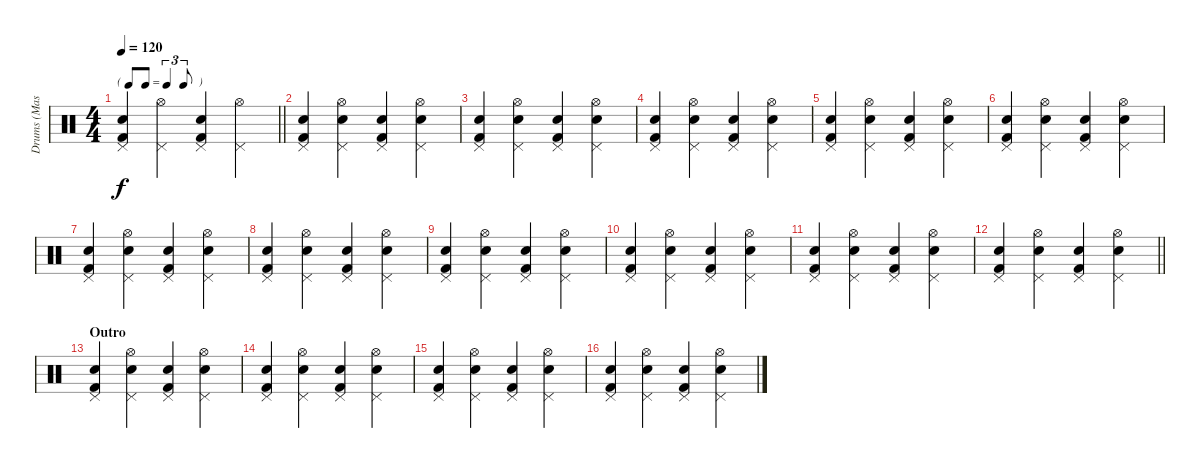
\track ("Drums (Mason)" "Drums (Mas") {instrument percussion}
\staff {score}
\articulation defaults
\ts (4 4)
\tf triplet8th
\tempo 120
\clef neutral
\barLineRight lightlight
\ks c
("Kick (hit) 2" "Snare (hit) 2" "Pedal Hi-Hat (hit)").4{dy f} ("Hi-Hat (open)" "Pedal Hi-Hat (hit)").4 ("Kick (hit) 2" "Snare (hit) 2" "Pedal Hi-Hat (hit)").4 ("Hi-Hat (open)" "Pedal Hi-Hat (hit)").4 |
("Kick (hit) 2" "Snare (hit) 2" "Pedal Hi-Hat (hit)").4 ("Hi-Hat (open)" "Snare (hit) 2" "Pedal Hi-Hat (hit)").4 ("Kick (hit) 2" "Snare (hit) 2" "Pedal Hi-Hat (hit)").4 ("Hi-Hat (open)" "Snare (hit) 2" "Pedal Hi-Hat (hit)").4 |
("Kick (hit) 2" "Snare (hit) 2" "Pedal Hi-Hat (hit)").4 ("Hi-Hat (open)" "Snare (hit) 2" "Pedal Hi-Hat (hit)").4 ("Kick (hit) 2" "Snare (hit) 2" "Pedal Hi-Hat (hit)").4 ("Hi-Hat (open)" "Snare (hit) 2" "Pedal Hi-Hat (hit)").4 |
("Kick (hit) 2" "Snare (hit) 2" "Pedal Hi-Hat (hit)").4 ("Hi-Hat (open)" "Snare (hit) 2" "Pedal Hi-Hat (hit)").4 ("Kick (hit) 2" "Snare (hit) 2" "Pedal Hi-Hat (hit)").4 ("Hi-Hat (open)" "Snare (hit) 2" "Pedal Hi-Hat (hit)").4 |
("Kick (hit) 2" "Snare (hit) 2" "Pedal Hi-Hat (hit)").4 ("Hi-Hat (open)" "Snare (hit) 2" "Pedal Hi-Hat (hit)").4 ("Kick (hit) 2" "Snare (hit) 2" "Pedal Hi-Hat (hit)").4 ("Hi-Hat (open)" "Snare (hit) 2" "Pedal Hi-Hat (hit)").4 |
("Kick (hit) 2" "Snare (hit) 2" "Pedal Hi-Hat (hit)").4 ("Hi-Hat (open)" "Snare (hit) 2" "Pedal Hi-Hat (hit)").4 ("Kick (hit) 2" "Snare (hit) 2" "Pedal Hi-Hat (hit)").4 ("Hi-Hat (open)" "Snare (hit) 2" "Pedal Hi-Hat (hit)").4 |
("Kick (hit) 2" "Snare (hit) 2" "Pedal Hi-Hat (hit)").4 ("Hi-Hat (open)" "Snare (hit) 2" "Pedal Hi-Hat (hit)").4 ("Kick (hit) 2" "Snare (hit) 2" "Pedal Hi-Hat (hit)").4 ("Hi-Hat (open)" "Snare (hit) 2" "Pedal Hi-Hat (hit)").4 |
("Kick (hit) 2" "Snare (hit) 2" "Pedal Hi-Hat (hit)").4 ("Hi-Hat (open)" "Snare (hit) 2" "Pedal Hi-Hat (hit)").4 ("Kick (hit) 2" "Snare (hit) 2" "Pedal Hi-Hat (hit)").4 ("Hi-Hat (open)" "Snare (hit) 2" "Pedal Hi-Hat (hit)").4 |
("Kick (hit) 2" "Snare (hit) 2" "Pedal Hi-Hat (hit)").4 ("Hi-Hat (open)" "Snare (hit) 2" "Pedal Hi-Hat (hit)").4 ("Kick (hit) 2" "Snare (hit) 2" "Pedal Hi-Hat (hit)").4 ("Hi-Hat (open)" "Snare (hit) 2" "Pedal Hi-Hat (hit)").4 |
("Kick (hit) 2" "Snare (hit) 2" "Pedal Hi-Hat (hit)").4 ("Hi-Hat (open)" "Snare (hit) 2" "Pedal Hi-Hat (hit)").4 ("Kick (hit) 2" "Snare (hit) 2" "Pedal Hi-Hat (hit)").4 ("Hi-Hat (open)" "Snare (hit) 2" "Pedal Hi-Hat (hit)").4 |
("Kick (hit) 2" "Snare (hit) 2" "Pedal Hi-Hat (hit)").4 ("Hi-Hat (open)" "Snare (hit) 2" "Pedal Hi-Hat (hit)").4 ("Kick (hit) 2" "Snare (hit) 2" "Pedal Hi-Hat (hit)").4 ("Hi-Hat (open)" "Snare (hit) 2" "Pedal Hi-Hat (hit)").4 |
\barLineRight lightlight
("Kick (hit) 2" "Snare (hit) 2" "Pedal Hi-Hat (hit)").4 ("Hi-Hat (open)" "Snare (hit) 2" "Pedal Hi-Hat (hit)").4 ("Kick (hit) 2" "Snare (hit) 2" "Pedal Hi-Hat (hit)").4 ("Hi-Hat (open)" "Snare (hit) 2" "Pedal Hi-Hat (hit)").4 |
\section ("" "Outro")
("Kick (hit) 2" "Snare (hit) 2" "Pedal Hi-Hat (hit)").4 ("Hi-Hat (open)" "Snare (hit) 2" "Pedal Hi-Hat (hit)").4 ("Kick (hit) 2" "Snare (hit) 2" "Pedal Hi-Hat (hit)").4 ("Hi-Hat (open)" "Snare (hit) 2" "Pedal Hi-Hat (hit)").4 |
("Kick (hit) 2" "Snare (hit) 2" "Pedal Hi-Hat (hit)").4 ("Hi-Hat (open)" "Snare (hit) 2" "Pedal Hi-Hat (hit)").4 ("Kick (hit) 2" "Snare (hit) 2" "Pedal Hi-Hat (hit)").4 ("Hi-Hat (open)" "Snare (hit) 2" "Pedal Hi-Hat (hit)").4 |
("Kick (hit) 2" "Snare (hit) 2" "Pedal Hi-Hat (hit)").4 ("Hi-Hat (open)" "Snare (hit) 2" "Pedal Hi-Hat (hit)").4 ("Kick (hit) 2" "Snare (hit) 2" "Pedal Hi-Hat (hit)").4 ("Hi-Hat (open)" "Snare (hit) 2" "Pedal Hi-Hat (hit)").4 |
("Kick (hit) 2" "Snare (hit) 2" "Pedal Hi-Hat (hit)").4 ("Hi-Hat (open)" "Snare (hit) 2" "Pedal Hi-Hat (hit)").4 ("Kick (hit) 2" "Snare (hit) 2" "Pedal Hi-Hat (hit)").4 ("Hi-Hat (open)" "Snare (hit) 2" "Pedal Hi-Hat (hit)").4
